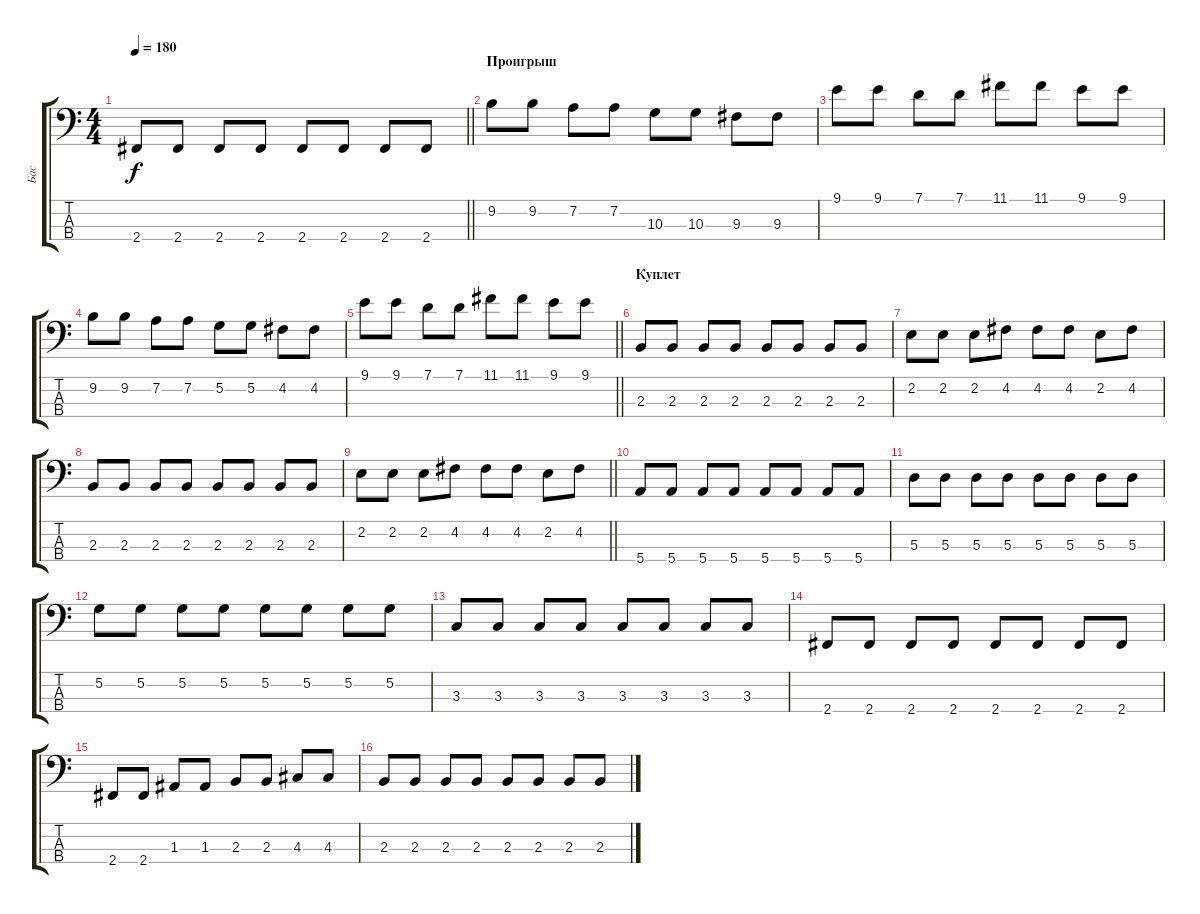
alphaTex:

\track ("Бас" "Бас") {instrument electricbassfinger}
\staff {score tabs}
\tuning (G2 D2 A1 E1) {hide}
\ts (4 4)
\tempo 180
\clef f4
\barLineRight lightlight
\ks c
2.4.8{dy f} 2.4.8 2.4.8 2.4.8 2.4.8 2.4.8 2.4.8 2.4.8 |
\section ("" "Проигрыш")
9.2.8 9.2.8 7.2.8 7.2.8 10.3.8 10.3.8 9.3.8 9.3.8 |
9.1.8 9.1.8 7.1.8 7.1.8 11.1.8 11.1.8 9.1.8 9.1.8 |
9.2.8 9.2.8 7.2.8 7.2.8 5.2.8 5.2.8 4.2.8 4.2.8 |
\barLineRight lightlight
9.1.8 9.1.8 7.1.8 7.1.8 11.1.8 11.1.8 9.1.8 9.1.8 |
\section ("" "Куплет")
2.3.8 2.3.8 2.3.8 2.3.8 2.3.8 2.3.8 2.3.8 2.3.8 |
2.2.8 2.2.8 2.2.8 4.2.8 4.2.8 4.2.8 2.2.8 4.2.8 |
2.3.8 2.3.8 2.3.8 2.3.8 2.3.8 2.3.8 2.3.8 2.3.8 |
\barLineRight lightlight
2.2.8 2.2.8 2.2.8 4.2.8 4.2.8 4.2.8 2.2.8 4.2.8 |
5.4.8 5.4.8 5.4.8 5.4.8 5.4.8 5.4.8 5.4.8 5.4.8 |
5.3.8 5.3.8 5.3.8 5.3.8 5.3.8 5.3.8 5.3.8 5.3.8 |
5.2.8 5.2.8 5.2.8 5.2.8 5.2.8 5.2.8 5.2.8 5.2.8 |
3.3.8 3.3.8 3.3.8 3.3.8 3.3.8 3.3.8 3.3.8 3.3.8 |
2.4.8 2.4.8 2.4.8 2.4.8 2.4.8 2.4.8 2.4.8 2.4.8 |
2.4.8 2.4.8 1.3.8 1.3.8 2.3.8 2.3.8 4.3.8 4.3.8 |
2.3.8 2.3.8 2.3.8 2.3.8 2.3.8 2.3.8 2.3.8 2.3.8
